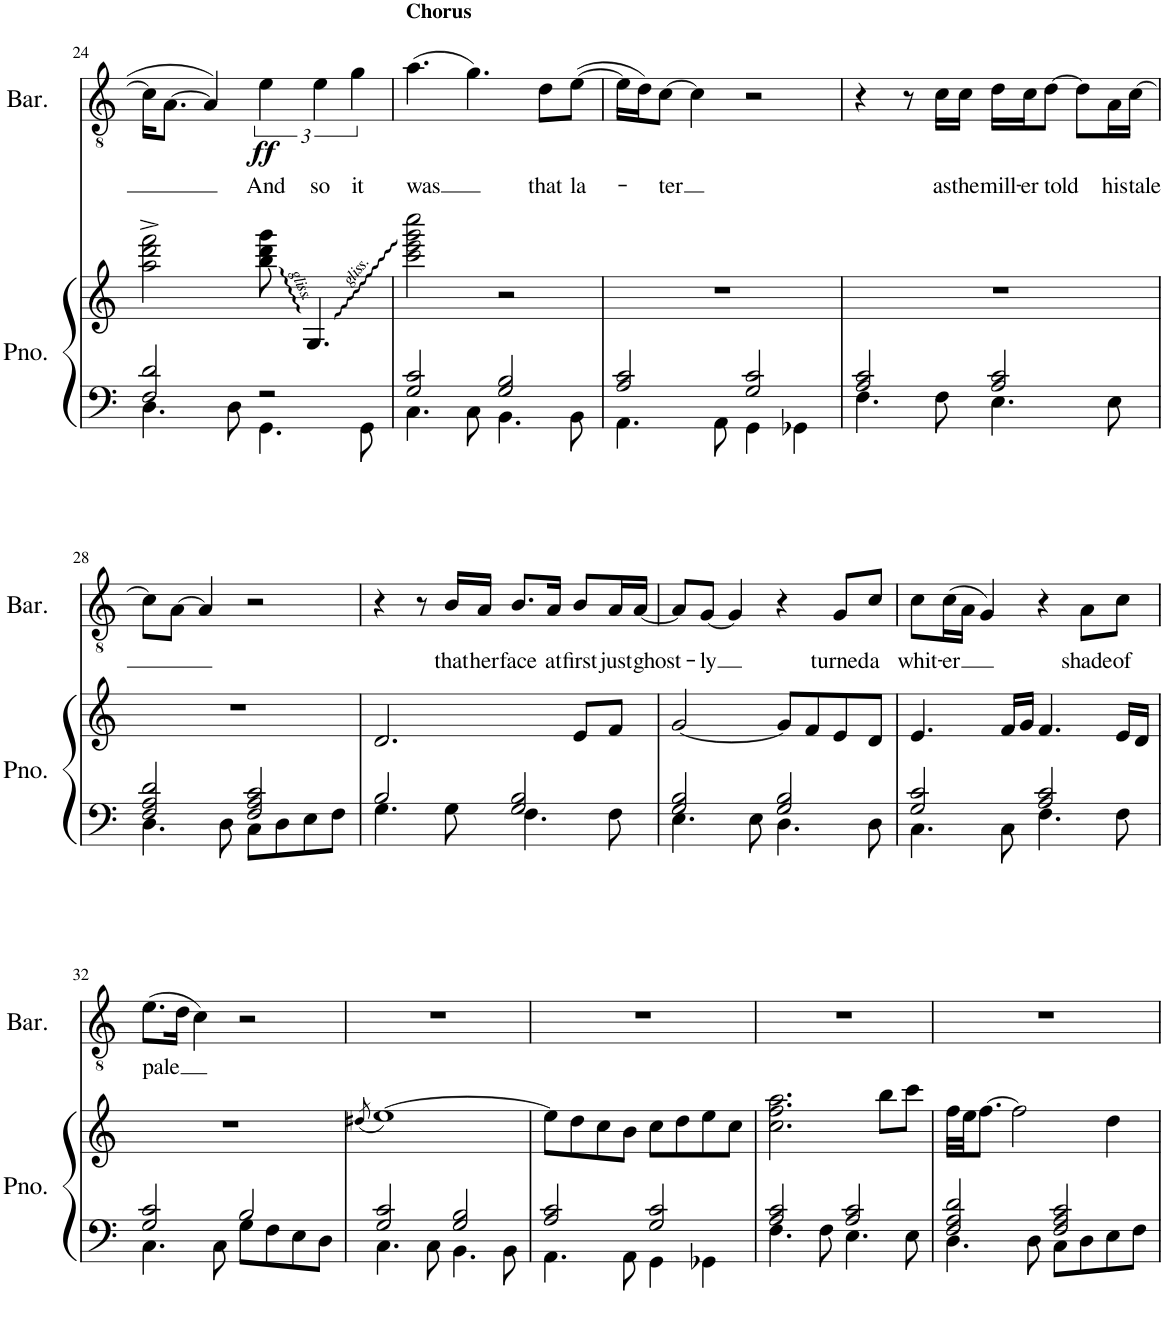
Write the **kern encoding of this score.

**kern	**kern	**kern	**text	**dynam
*part2	*part2	*part1	*part1	*part1
*staff3	*staff2	*staff1	*staff1	*staff1
*I"Piano	*	*I"Baritone	*	*
*I'Pno.	*	*I'Bar.	*	*
!!LO:PB:g=z
*clefF4	*clefG2	*clefGv2	*	*
*k[]	*k[]	*k[]	*	*
*M4/4	*M4/4	*M4/4	*	*
=24	=24	=24	=24	=24
*^	*	*	*	*
2F/ 2d/	4.D\	2aa\^ 2ddd\^ 2fff\^	16c\KL]	.	.
.	.	.	[8.A\J	.	.
.	.	.	4A/]	.	.
.	8D\	.	.	.	.
!	!	!	!	!LO:LY:b	!LO:DY:b
2r	4.GG\	8bb\ 8ddd\ 8ggg\	6e\	And	ff
.	.	4.G/	.	.	.
!	!	!	!	!LO:LY:b	!
.	.	.	6e\	so	.
!	!	!	!	!LO:LY:b	!
.	.	.	6g\	it	.
.	8GG\	.	.	.	.
=25	=25	=25	=25	=25	=25
!	!	!	!LO:TX:a:B:t=Chorus	!	!
!	!	!	!	!LO:LY:b	!
2G/ 2c/	4.C\	2ccc\ 2eee\ 2ggg\ 2cccc\	(4.a\	was	.
.	8C\	.	4.g\)	.	.
2G/ 2B/	4.BB\	2r	.	.	.
!	!	!	!	!LO:LY:b	!
.	.	.	8d\L	that	.
!	!	!	!	!LO:LY:b	!
.	8BB\	.	([8e\J	la-	.
=26	=26	=26	=26	=26	=26
2A/ 2c/	4.AA\	1r	16e\LL]	.	.
.	.	.	16d\J)	.	.
!	!	!	!	!LO:LY:b	!
.	.	.	[8c\J	-ter	.
.	.	.	4c\]	.	.
.	8AA\	.	.	.	.
2G/ 2c/	4GG\	.	2r	.	.
.	4GG-X\	.	.	.	.
=27	=27	=27	=27	=27	=27
2A/ 2c/	4.F\	1r	4r	.	.
.	.	.	8r	.	.
!	!	!	!	!LO:LY:b	!
.	8F\	.	16c\LL	as	.
!	!	!	!	!LO:LY:b	!
.	.	.	16c\JJ	the	.
!	!	!	!	!LO:LY:b	!
2A/ 2c/	4.E\	.	16d\LL	mill-	.
!	!	!	!	!LO:LY:b	!
.	.	.	16c\J	-er	.
!	!	!	!	!LO:LY:b	!
.	.	.	[8d\J	told	.
.	.	.	8d\L]	.	.
!	!	!	!	!LO:LY:b	!
.	8E\	.	16A\L	his	.
!	!	!	!	!LO:LY:b	!
.	.	.	[16c\JJ	tale	.
!!LO:LB:g=z
=28	=28	=28	=28	=28	=28
2F/ 2A/ 2d/	4.D\	1r	8c\L]	.	.
.	.	.	[8A\J	.	.
.	.	.	4A/]	.	.
.	8D\	.	.	.	.
2F/ 2A/ 2c/	8C\L	.	2r	.	.
.	8D\	.	.	.	.
.	8E\	.	.	.	.
.	8F\J	.	.	.	.
=29	=29	=29	=29	=29	=29
2B/	4.G\	2.d/	4r	.	.
.	.	.	8r	.	.
!	!	!	!	!LO:LY:b	!
.	8G\	.	16B/LL	that	.
!	!	!	!	!LO:LY:b	!
.	.	.	16A/JJ	her	.
!	!	!	!	!LO:LY:b	!
2G/ 2B/	4.F\	.	8.B/L	face	.
!	!	!	!	!LO:LY:b	!
.	.	.	16A/Jk	at	.
!	!	!	!	!LO:LY:b	!
.	.	8e/L	8B/L	first	.
!	!	!	!	!LO:LY:b	!
.	8F\	8f/J	16A/L	just	.
!	!	!	!	!LO:LY:b	!
.	.	.	[16A/JJ	ghost-	.
=30	=30	=30	=30	=30	=30
2G/ 2B/	4.E\	[2g/	8A/L]	.	.
!	!	!	!	!LO:LY:b	!
.	.	.	[8G/J	-ly	.
.	.	.	4G/]	.	.
.	8E\	.	.	.	.
2G/ 2B/	4.D\	8g/L]	4r	.	.
.	.	8f/	.	.	.
!	!	!	!	!LO:LY:b	!
.	.	8e/	8G/L	turned	.
!	!	!	!	!LO:LY:b	!
.	8D\	8d/J	8c/J	a	.
=31	=31	=31	=31	=31	=31
!	!	!	!	!LO:LY:b	!
2G/ 2c/	4.C\	4.e/	8c\L	whit-	.
!	!	!	!	!LO:LY:b	!
.	.	.	(16c\L	-er	.
.	.	.	16A\JJ	.	.
.	.	.	4G/)	.	.
.	8C\	16f/LL	.	.	.
.	.	16g/JJ	.	.	.
2A/ 2c/	4.F\	4.f/	4r	.	.
!	!	!	!	!LO:LY:b	!
.	.	.	8A\L	shade	.
!	!	!	!	!LO:LY:b	!
.	8F\	16e/LL	8c\J	of	.
.	.	16d/JJ	.	.	.
!!LO:LB:g=z
=32	=32	=32	=32	=32	=32
!	!	!	!	!LO:LY:b	!
2G/ 2c/	4.C\	1r	(8.e\L	pale	.
.	.	.	16d\Jk	.	.
.	.	.	4c\)	.	.
.	8C\	.	.	.	.
2B/	8G\L	.	2r	.	.
.	8F\	.	.	.	.
.	8E\	.	.	.	.
.	8D\J	.	.	.	.
=33	=33	=33	=33	=33	=33
.	.	(8qdd#X/	.	.	.
2G/ 2c/	4.C\	[1ee)	1r	.	.
.	8C\	.	.	.	.
2G/ 2B/	4.BB\	.	.	.	.
.	8BB\	.	.	.	.
=34	=34	=34	=34	=34	=34
2A/ 2c/	4.AA\	8ee\L]	1r	.	.
.	.	8dd\	.	.	.
.	.	8cc\	.	.	.
.	8AA\	8b\J	.	.	.
2G/ 2c/	4GG\	8cc\L	.	.	.
.	.	8dd\	.	.	.
.	4GG-X\	8ee\	.	.	.
.	.	8cc\J	.	.	.
=35	=35	=35	=35	=35	=35
2A/ 2c/	4.F\	2.cc\ 2.ff\ 2.aa\	1r	.	.
.	8F\	.	.	.	.
2A/ 2c/	4.E\	.	.	.	.
.	.	8bb\L	.	.	.
.	8E\	8ccc\J	.	.	.
=36	=36	=36	=36	=36	=36
2F/ 2A/ 2d/	4.D\	32ff\LLL	1r	.	.
.	.	32ee\JJ	.	.	.
.	.	[8.ff\J	.	.	.
.	.	2ff\]	.	.	.
.	8D\	.	.	.	.
2F/ 2A/ 2c/	8C\L	.	.	.	.
.	8D\	.	.	.	.
.	8E\	4dd\	.	.	.
.	8F\J	.	.	.	.
*v	*v	*	*	*	*
=	=	=	=	=
*-	*-	*-	*-	*-
